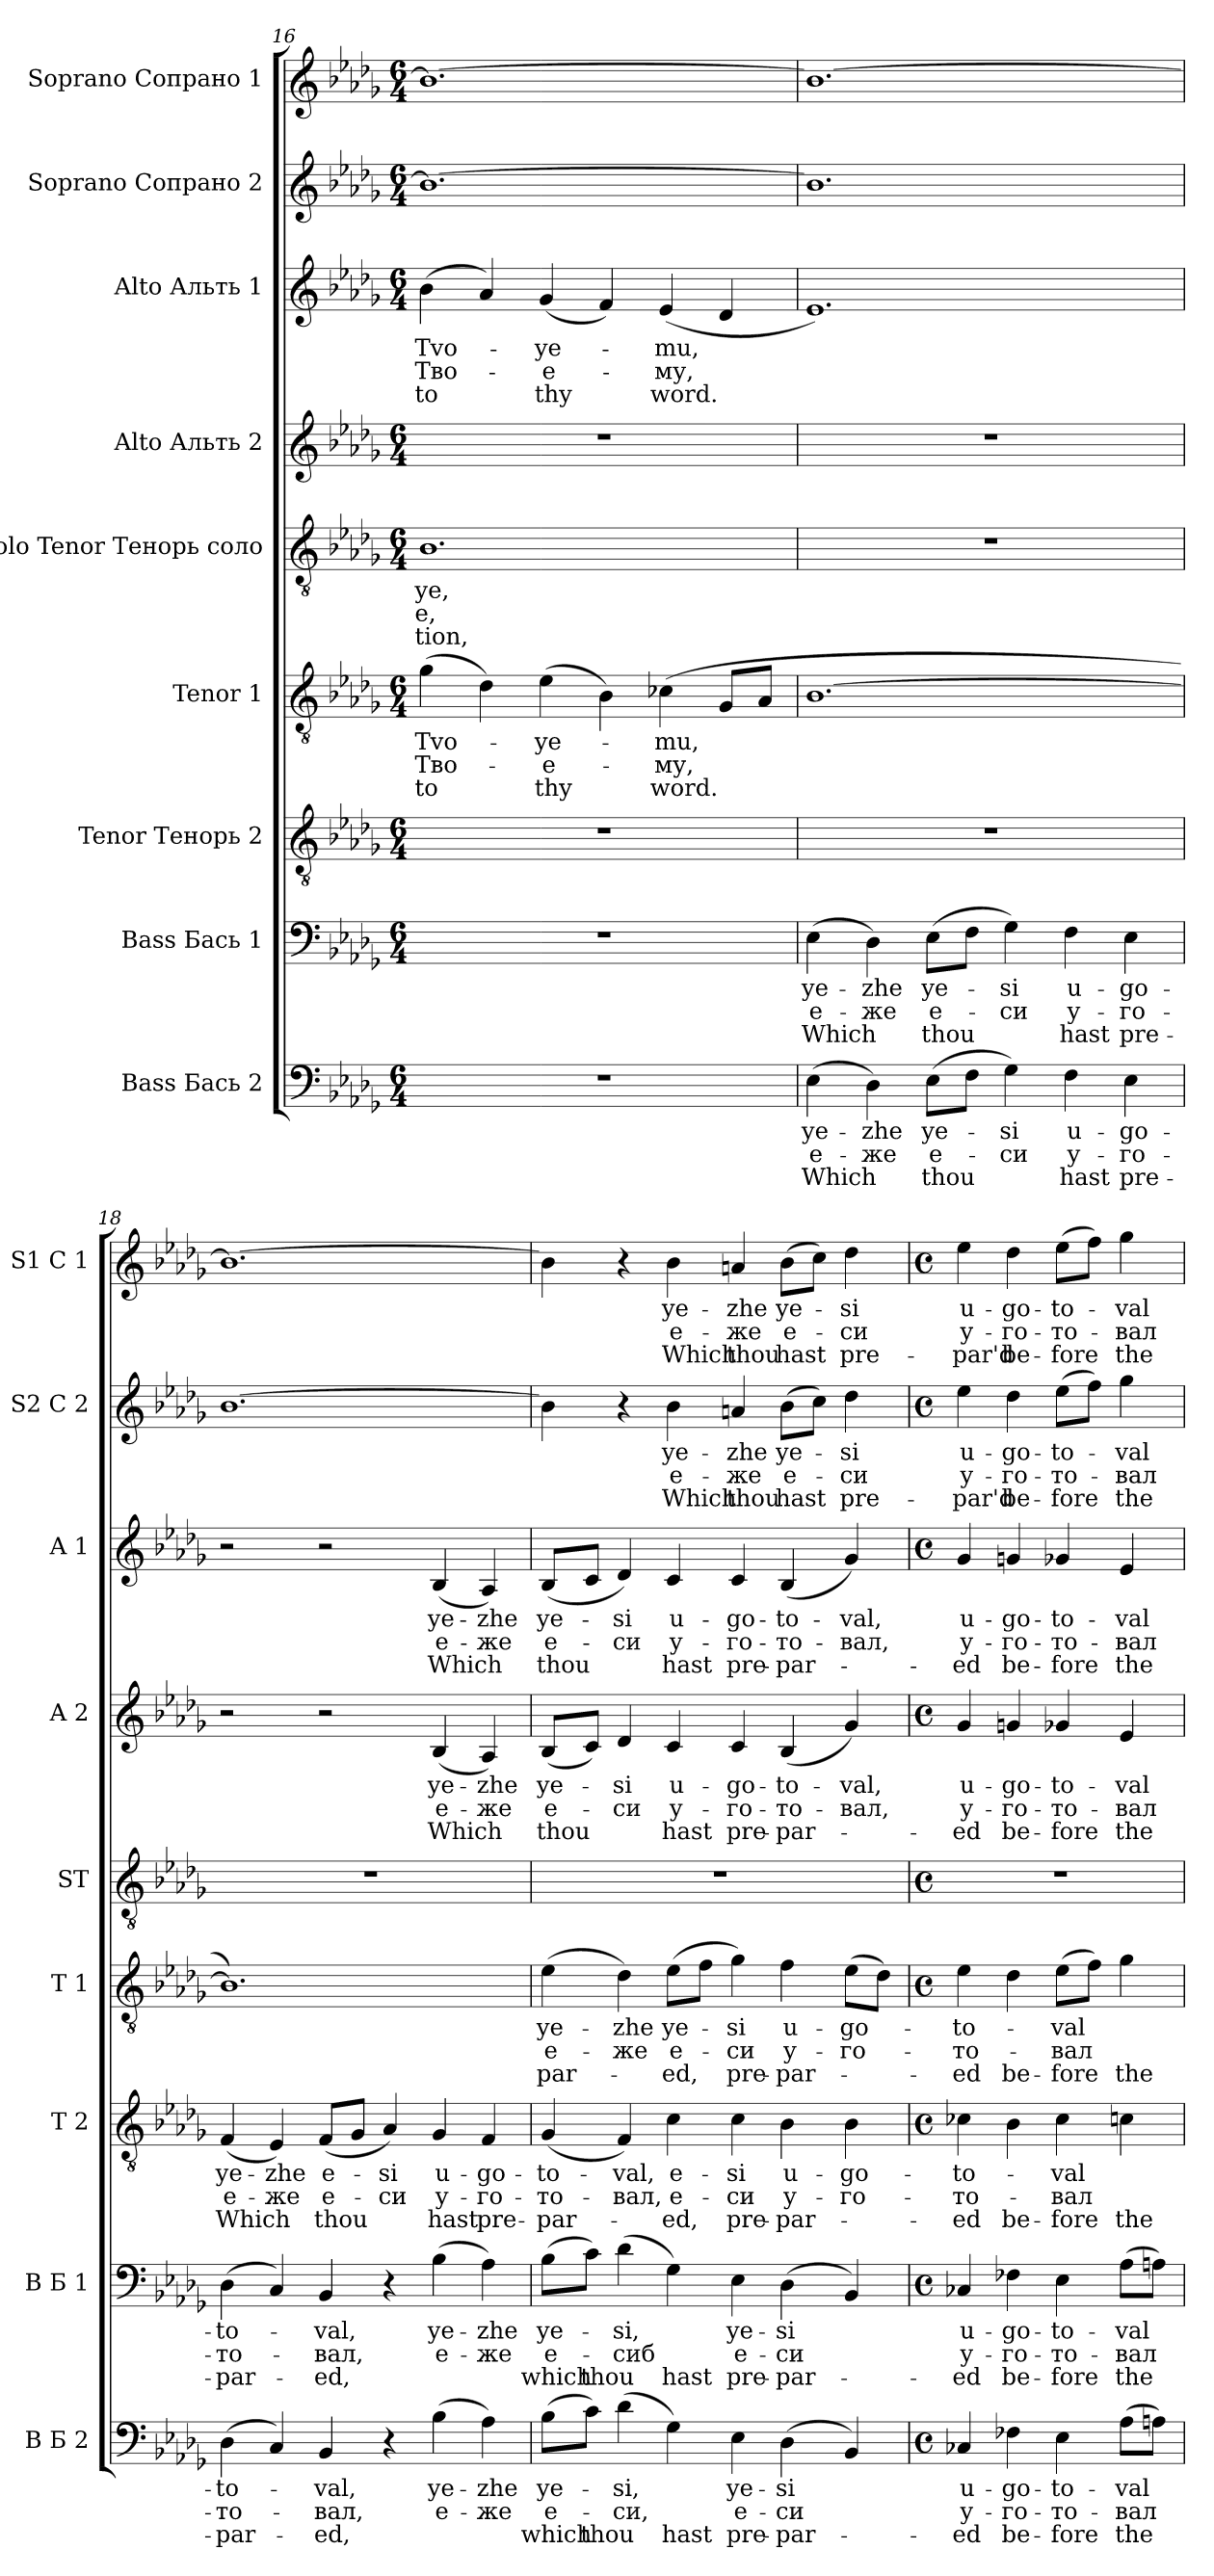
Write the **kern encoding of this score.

**kern	**text	**text	**text	**kern	**text	**text	**text	**kern	**text	**text	**text	**kern	**text	**text	**text	**kern	**text	**text	**text	**kern	**text	**text	**text	**kern	**text	**text	**text	**kern	**text	**text	**text	**kern	**text	**text	**text
*part9	*part9	*part9	*part9	*part8	*part8	*part8	*part8	*part7	*part7	*part7	*part7	*part6	*part6	*part6	*part6	*part5	*part5	*part5	*part5	*part4	*part4	*part4	*part4	*part3	*part3	*part3	*part3	*part2	*part2	*part2	*part2	*part1	*part1	*part1	*part1
*staff9	*staff9	*staff9	*staff9	*staff8	*staff8	*staff8	*staff8	*staff7	*staff7	*staff7	*staff7	*staff6	*staff6	*staff6	*staff6	*staff5	*staff5	*staff5	*staff5	*staff4	*staff4	*staff4	*staff4	*staff3	*staff3	*staff3	*staff3	*staff2	*staff2	*staff2	*staff2	*staff1	*staff1	*staff1	*staff1
*I"Bass Бась 2	*	*	*	*I"Bass Бась 1	*	*	*	*I"Tenor Тенорь 2	*	*	*	*I"Tenor 1	*	*	*	*I"Solo Tenor Тенорь соло	*	*	*	*I"Alto Альть 2	*	*	*	*I"Alto Альть 1	*	*	*	*I"Soprano Сопрано 2	*	*	*	*I"Soprano Сопрано 1	*	*	*
*I'B Б 2	*	*	*	*I'B Б 1	*	*	*	*I'T 2	*	*	*	*I'T 1	*	*	*	*I'ST	*	*	*	*I'A 2	*	*	*	*I'A 1	*	*	*	*I'S2 С 2	*	*	*	*I'S1 С 1	*	*	*
*clefF4	*	*	*	*clefF4	*	*	*	*clefGv2	*	*	*	*clefGv2	*	*	*	*clefGv2	*	*	*	*clefG2	*	*	*	*clefG2	*	*	*	*clefG2	*	*	*	*clefG2	*	*	*
*k[b-e-a-d-g-]	*	*	*	*k[b-e-a-d-g-]	*	*	*	*k[b-e-a-d-g-]	*	*	*	*k[b-e-a-d-g-]	*	*	*	*k[b-e-a-d-g-]	*	*	*	*k[b-e-a-d-g-]	*	*	*	*k[b-e-a-d-g-]	*	*	*	*k[b-e-a-d-g-]	*	*	*	*k[b-e-a-d-g-]	*	*	*
*D-:	*	*	*	*D-:	*	*	*	*D-:	*	*	*	*D-:	*	*	*	*D-:	*	*	*	*D-:	*	*	*	*D-:	*	*	*	*D-:	*	*	*	*D-:	*	*	*
*M6/4	*	*	*	*M6/4	*	*	*	*M6/4	*	*	*	*M6/4	*	*	*	*M6/4	*	*	*	*M6/4	*	*	*	*M6/4	*	*	*	*M6/4	*	*	*	*M6/4	*	*	*
=16	=16	=16	=16	=16	=16	=16	=16	=16	=16	=16	=16	=16	=16	=16	=16	=16	=16	=16	=16	=16	=16	=16	=16	=16	=16	=16	=16	=16	=16	=16	=16	=16	=16	=16	=16
!	!	!	!	!	!	!	!	!	!	!	!	!	!LO:LY:b	!LO:LY:b	!LO:LY:b	!	!LO:LY:b	!LO:LY:b	!LO:LY:b	!	!	!	!	!	!LO:LY:b	!LO:LY:b	!LO:LY:b	!	!	!	!	!	!	!	!
1.r	.	.	.	1.r	.	.	.	1.r	.	.	.	(>4g-\	Tvo-	Тво-	to	1.B-	-ye,	-е,	-tion,	1.r	.	.	.	(>4b-\	Tvo-	Тво-	to	1.b-_	.	.	.	1.b-_	.	.	.
.	.	.	.	.	.	.	.	.	.	.	.	4d-\)	.	.	.	.	.	.	.	.	.	.	.	4a-/)	.	.	.	.	.	.	.	.	.	.	.
!	!	!	!	!	!	!	!	!	!	!	!	!	!LO:LY:b	!LO:LY:b	!LO:LY:b	!	!	!	!	!	!	!	!	!	!LO:LY:b	!LO:LY:b	!LO:LY:b	!	!	!	!	!	!	!	!
.	.	.	.	.	.	.	.	.	.	.	.	(>4e-\	-ye-	-е-	thy	.	.	.	.	.	.	.	.	(<4g-/	-ye-	-е-	thy	.	.	.	.	.	.	.	.
.	.	.	.	.	.	.	.	.	.	.	.	4B-\)	.	.	.	.	.	.	.	.	.	.	.	4f/)	.	.	.	.	.	.	.	.	.	.	.
!	!	!	!	!	!	!	!	!	!	!	!	!	!LO:LY:b	!LO:LY:b	!LO:LY:b	!	!	!	!	!	!	!	!	!	!LO:LY:b	!LO:LY:b	!LO:LY:b	!	!	!	!	!	!	!	!
.	.	.	.	.	.	.	.	.	.	.	.	(>4c-X\	-mu,	-му,	word.	.	.	.	.	.	.	.	.	(>4e-/	-mu,	-му,	word.	.	.	.	.	.	.	.	.
.	.	.	.	.	.	.	.	.	.	.	.	8G-/L	.	.	.	.	.	.	.	.	.	.	.	4d-/	.	.	.	.	.	.	.	.	.	.	.
.	.	.	.	.	.	.	.	.	.	.	.	8A-/J	.	.	.	.	.	.	.	.	.	.	.	.	.	.	.	.	.	.	.	.	.	.	.
!!LO:PB:g=z
=17	=17	=17	=17	=17	=17	=17	=17	=17	=17	=17	=17	=17	=17	=17	=17	=17	=17	=17	=17	=17	=17	=17	=17	=17	=17	=17	=17	=17	=17	=17	=17	=17	=17	=17	=17
!	!LO:LY:b	!LO:LY:b	!LO:LY:b	!	!LO:LY:b	!LO:LY:b	!LO:LY:b	!	!	!	!	!	!	!	!	!	!	!	!	!	!	!	!	!	!	!	!	!	!	!	!	!	!	!	!
(>4E-\	ye-	е-	Which	(>4E-\	ye-	е-	Which	1.r	.	.	.	[1.B-	.	.	.	1.r	.	.	.	1.r	.	.	.	1.e-)	.	.	.	1.b-]	.	.	.	1.b-_	.	.	.
!	!LO:LY:b	!LO:LY:b	!	!	!LO:LY:b	!LO:LY:b	!	!	!	!	!	!	!	!	!	!	!	!	!	!	!	!	!	!	!	!	!	!	!	!	!	!	!	!	!
4D-\)	-zhe	-же	.	4D-\)	-zhe	-же	.	.	.	.	.	.	.	.	.	.	.	.	.	.	.	.	.	.	.	.	.	.	.	.	.	.	.	.	.
!	!LO:LY:b	!LO:LY:b	!LO:LY:b	!	!LO:LY:b	!LO:LY:b	!LO:LY:b	!	!	!	!	!	!	!	!	!	!	!	!	!	!	!	!	!	!	!	!	!	!	!	!	!	!	!	!
(>8E-\L	ye-	е-	thou	(>8E-\L	ye-	е-	thou	.	.	.	.	.	.	.	.	.	.	.	.	.	.	.	.	.	.	.	.	.	.	.	.	.	.	.	.
8F\J	.	.	.	8F\J	.	.	.	.	.	.	.	.	.	.	.	.	.	.	.	.	.	.	.	.	.	.	.	.	.	.	.	.	.	.	.
!	!LO:LY:b	!LO:LY:b	!	!	!LO:LY:b	!LO:LY:b	!	!	!	!	!	!	!	!	!	!	!	!	!	!	!	!	!	!	!	!	!	!	!	!	!	!	!	!	!
4G-\)	-si	-си	.	4G-\)	-si	-си	.	.	.	.	.	.	.	.	.	.	.	.	.	.	.	.	.	.	.	.	.	.	.	.	.	.	.	.	.
!	!LO:LY:b	!LO:LY:b	!LO:LY:b	!	!LO:LY:b	!LO:LY:b	!LO:LY:b	!	!	!	!	!	!	!	!	!	!	!	!	!	!	!	!	!	!	!	!	!	!	!	!	!	!	!	!
4F\	u-	у-	hast	4F\	u-	у-	hast	.	.	.	.	.	.	.	.	.	.	.	.	.	.	.	.	.	.	.	.	.	.	.	.	.	.	.	.
!	!LO:LY:b	!LO:LY:b	!LO:LY:b	!	!LO:LY:b	!LO:LY:b	!LO:LY:b	!	!	!	!	!	!	!	!	!	!	!	!	!	!	!	!	!	!	!	!	!	!	!	!	!	!	!	!
4E-\	-go-	-го-	pre-	4E-\	-go-	-го-	pre-	.	.	.	.	.	.	.	.	.	.	.	.	.	.	.	.	.	.	.	.	.	.	.	.	.	.	.	.
=18	=18	=18	=18	=18	=18	=18	=18	=18	=18	=18	=18	=18	=18	=18	=18	=18	=18	=18	=18	=18	=18	=18	=18	=18	=18	=18	=18	=18	=18	=18	=18	=18	=18	=18	=18
!	!LO:LY:b	!LO:LY:b	!LO:LY:b	!	!LO:LY:b	!LO:LY:b	!LO:LY:b	!	!LO:LY:b	!LO:LY:b	!LO:LY:b	!	!	!	!	!	!	!	!	!	!	!	!	!	!	!	!	!	!	!	!	!	!	!	!
(>4D-\	-to-	-то-	-par-	(>4D-\	-to-	-то-	-par-	(<4F/	ye-	е-	Which	1.B-])	.	.	.	1.r	.	.	.	2r	.	.	.	2r	.	.	.	[1.b-	.	.	.	1.b-_	.	.	.
!	!	!	!	!	!	!	!	!	!LO:LY:b	!LO:LY:b	!	!	!	!	!	!	!	!	!	!	!	!	!	!	!	!	!	!	!	!	!	!	!	!	!
4C/)	.	.	.	4C/)	.	.	.	4E-/)	-zhe	-же	.	.	.	.	.	.	.	.	.	.	.	.	.	.	.	.	.	.	.	.	.	.	.	.	.
!	!LO:LY:b	!LO:LY:b	!LO:LY:b	!	!LO:LY:b	!LO:LY:b	!LO:LY:b	!	!LO:LY:b	!LO:LY:b	!LO:LY:b	!	!	!	!	!	!	!	!	!	!	!	!	!	!	!	!	!	!	!	!	!	!	!	!
4BB-/	-val,	-вал,	-ed,	4BB-/	-val,	-вал,	-ed,	(<8F/L	e-	е-	thou	.	.	.	.	.	.	.	.	2r	.	.	.	2r	.	.	.	.	.	.	.	.	.	.	.
.	.	.	.	.	.	.	.	8G-/J	.	.	.	.	.	.	.	.	.	.	.	.	.	.	.	.	.	.	.	.	.	.	.	.	.	.	.
!	!	!	!	!	!	!	!	!	!LO:LY:b	!LO:LY:b	!	!	!	!	!	!	!	!	!	!	!	!	!	!	!	!	!	!	!	!	!	!	!	!	!
4r	.	.	.	4r	.	.	.	4A-/)	-si	-си	.	.	.	.	.	.	.	.	.	.	.	.	.	.	.	.	.	.	.	.	.	.	.	.	.
!	!LO:LY:b	!LO:LY:b	!	!	!LO:LY:b	!LO:LY:b	!	!	!LO:LY:b	!LO:LY:b	!LO:LY:b	!	!	!	!	!	!	!	!	!	!LO:LY:b	!LO:LY:b	!LO:LY:b	!	!LO:LY:b	!LO:LY:b	!LO:LY:b	!	!	!	!	!	!	!	!
(<4B-\	ye-	е-	.	(<4B-\	ye-	е-	.	4G-/	u-	у-	hast	.	.	.	.	.	.	.	.	(>4B-/	ye-	е-	Which	(<4B-/	ye-	е-	Which	.	.	.	.	.	.	.	.
!	!LO:LY:b	!LO:LY:b	!	!	!LO:LY:b	!LO:LY:b	!	!	!LO:LY:b	!LO:LY:b	!LO:LY:b	!	!	!	!	!	!	!	!	!	!LO:LY:b	!LO:LY:b	!	!	!LO:LY:b	!LO:LY:b	!	!	!	!	!	!	!	!	!
4A-\)	-zhe	-же	.	4A-\)	-zhe	-же	.	4F/	-go-	-го-	pre-	.	.	.	.	.	.	.	.	4A-/)	-zhe	-же	.	4A-/)	-zhe	-же	.	.	.	.	.	.	.	.	.
!!LO:PB:g=z
=19	=19	=19	=19	=19	=19	=19	=19	=19	=19	=19	=19	=19	=19	=19	=19	=19	=19	=19	=19	=19	=19	=19	=19	=19	=19	=19	=19	=19	=19	=19	=19	=19	=19	=19	=19
!	!LO:LY:b	!LO:LY:b	!LO:LY:b	!	!LO:LY:b	!LO:LY:b	!LO:LY:b	!	!LO:LY:b	!LO:LY:b	!LO:LY:b	!	!LO:LY:b	!LO:LY:b	!LO:LY:b	!	!	!	!	!	!LO:LY:b	!LO:LY:b	!LO:LY:b	!	!LO:LY:b	!LO:LY:b	!LO:LY:b	!	!	!	!	!	!	!	!
(>8B-\L	ye-	е-	which	(>8B-\L	ye-	е-	which	(<4G-/	-to-	-то-	-par-	(>4e-\	ye-	е-	par-	1.r	.	.	.	(>8B-/L	ye-	е-	thou	(<8B-/L	ye-	е-	thou	4b-\]	.	.	.	4b-\]	.	.	.
!	!	!	!LO:LY:b	!	!	!	!LO:LY:b	!	!	!	!	!	!	!	!	!	!	!	!	!	!	!	!	!	!	!	!	!	!	!	!	!	!	!	!
8c\J)	.	.	thou	8c\J)	.	.	thou	.	.	.	.	.	.	.	.	.	.	.	.	8c/J)	.	.	.	8c/J	.	.	.	.	.	.	.	.	.	.	.
!	!LO:LY:b	!LO:LY:b	!	!	!LO:LY:b	!LO:LY:b	!	!	!LO:LY:b	!LO:LY:b	!	!	!LO:LY:b	!LO:LY:b	!	!	!	!	!	!	!LO:LY:b	!LO:LY:b	!	!	!LO:LY:b	!LO:LY:b	!	!	!	!	!	!	!	!	!
(>4d-\	-si,	-си,	.	(>4d-\	-si,	-сиб	.	4F/)	-val,	-вал,	.	4d-\)	-zhe	-же	.	.	.	.	.	4d-/	-si	-си	.	4d-/)	-si	-си	.	4r	.	.	.	4r	.	.	.
!	!	!	!LO:LY:b	!	!	!	!LO:LY:b	!	!LO:LY:b	!LO:LY:b	!LO:LY:b	!	!LO:LY:b	!LO:LY:b	!LO:LY:b	!	!	!	!	!	!LO:LY:b	!LO:LY:b	!LO:LY:b	!	!LO:LY:b	!LO:LY:b	!LO:LY:b	!	!LO:LY:b	!LO:LY:b	!LO:LY:b	!	!LO:LY:b	!LO:LY:b	!LO:LY:b
4G-\)	.	.	hast	4G-\)	.	.	hast	4c\	e-	е-	-ed,	(>8e-\L	ye-	е-	-ed,	.	.	.	.	4c/	u-	у-	hast	4c/	u-	у-	hast	4b-\	ye-	е-	Which	4b-\	ye-	е-	Which
.	.	.	.	.	.	.	.	.	.	.	.	8f\J	.	.	.	.	.	.	.	.	.	.	.	.	.	.	.	.	.	.	.	.	.	.	.
!	!LO:LY:b	!LO:LY:b	!LO:LY:b	!	!LO:LY:b	!LO:LY:b	!LO:LY:b	!	!LO:LY:b	!LO:LY:b	!LO:LY:b	!	!LO:LY:b	!LO:LY:b	!LO:LY:b	!	!	!	!	!	!LO:LY:b	!LO:LY:b	!LO:LY:b	!	!LO:LY:b	!LO:LY:b	!LO:LY:b	!	!LO:LY:b	!LO:LY:b	!LO:LY:b	!	!LO:LY:b	!LO:LY:b	!LO:LY:b
4E-\	ye-	е-	pre-	4E-\	ye-	е-	pre-	4c\	-si	-си	pre-	4g-\)	-si	-си	pre-	.	.	.	.	4c/	-go-	-го-	pre-	4c/	-go-	-го-	pre-	4an/	-zhe	-же	thou	4an/	-zhe	-же	thou
!	!LO:LY:b	!LO:LY:b	!LO:LY:b	!	!LO:LY:b	!LO:LY:b	!LO:LY:b	!	!LO:LY:b	!LO:LY:b	!LO:LY:b	!	!LO:LY:b	!LO:LY:b	!LO:LY:b	!	!	!	!	!	!LO:LY:b	!LO:LY:b	!LO:LY:b	!	!LO:LY:b	!LO:LY:b	!LO:LY:b	!	!LO:LY:b	!LO:LY:b	!LO:LY:b	!	!LO:LY:b	!LO:LY:b	!LO:LY:b
(>4D-\	-si	-си	-par-	(>4D-\	-si	-си	-par-	4B-\	u-	у-	-par-	4f\	u-	у-	-par-	.	.	.	.	(>4B-/	-to-	-то-	-par-	(<4B-/	-to-	-то-	-par-	(>8b-\L	ye-	е-	hast	(>8b-\L	ye-	е-	hast
.	.	.	.	.	.	.	.	.	.	.	.	.	.	.	.	.	.	.	.	.	.	.	.	.	.	.	.	8cc\J)	.	.	.	8cc\J)	.	.	.
!	!	!	!	!	!	!	!	!	!LO:LY:b	!LO:LY:b	!	!	!LO:LY:b	!LO:LY:b	!	!	!	!	!	!	!LO:LY:b	!LO:LY:b	!	!	!LO:LY:b	!LO:LY:b	!	!	!LO:LY:b	!LO:LY:b	!LO:LY:b	!	!LO:LY:b	!LO:LY:b	!LO:LY:b
4BB-/)	.	.	.	4BB-/)	.	.	.	4B-\	-go-	-го-	.	(>8e-\L	-go-	-го-	.	.	.	.	.	4g-/)	-val,	-вал,	.	4g-/)	-val,	-вал,	.	4dd-\	-si	-си	pre-	4dd-\	-si	-си	pre-
.	.	.	.	.	.	.	.	.	.	.	.	8d-\J)	.	.	.	.	.	.	.	.	.	.	.	.	.	.	.	.	.	.	.	.	.	.	.
!!LO:PB:g=z
=20	=20	=20	=20	=20	=20	=20	=20	=20	=20	=20	=20	=20	=20	=20	=20	=20	=20	=20	=20	=20	=20	=20	=20	=20	=20	=20	=20	=20	=20	=20	=20	=20	=20	=20	=20
*M4/4	*	*	*	*M4/4	*	*	*	*M4/4	*	*	*	*M4/4	*	*	*	*M4/4	*	*	*	*M4/4	*	*	*	*M4/4	*	*	*	*M4/4	*	*	*	*M4/4	*	*	*
*met(c)	*	*	*	*met(c)	*	*	*	*met(c)	*	*	*	*met(c)	*	*	*	*met(c)	*	*	*	*met(c)	*	*	*	*met(c)	*	*	*	*met(c)	*	*	*	*met(c)	*	*	*
!	!LO:LY:b	!LO:LY:b	!LO:LY:b	!	!LO:LY:b	!LO:LY:b	!LO:LY:b	!	!LO:LY:b	!LO:LY:b	!LO:LY:b	!	!LO:LY:b	!LO:LY:b	!LO:LY:b	!	!	!	!	!	!LO:LY:b	!LO:LY:b	!LO:LY:b	!	!LO:LY:b	!LO:LY:b	!LO:LY:b	!	!LO:LY:b	!LO:LY:b	!LO:LY:b	!	!LO:LY:b	!LO:LY:b	!LO:LY:b
4C-X/	u-	у-	-ed	4C-X/	u-	у-	-ed	4c-X\	-to-	-то-	-ed	4e-\	-to-	-то-	-ed	1r	.	.	.	4g-/	u-	у-	-ed	4g-/	u-	у-	-ed	4ee-\	u-	у-	-par'd	4ee-\	u-	у-	-par'd
!	!LO:LY:b	!LO:LY:b	!LO:LY:b	!	!LO:LY:b	!LO:LY:b	!LO:LY:b	!	!	!	!LO:LY:b	!	!	!	!LO:LY:b	!	!	!	!	!	!LO:LY:b	!LO:LY:b	!LO:LY:b	!	!LO:LY:b	!LO:LY:b	!LO:LY:b	!	!LO:LY:b	!LO:LY:b	!LO:LY:b	!	!LO:LY:b	!LO:LY:b	!LO:LY:b
4F-X\	-go-	-го-	be-	4F-X\	-go-	-го-	be-	4B-\	.	.	be-	4d-\	.	.	be-	.	.	.	.	4gn/	-go-	-го-	be-	4gn/	-go-	-го-	be-	4dd-\	-go-	-го-	be-	4dd-\	-go-	-го-	be-
!	!LO:LY:b	!LO:LY:b	!LO:LY:b	!	!LO:LY:b	!LO:LY:b	!LO:LY:b	!	!LO:LY:b	!LO:LY:b	!LO:LY:b	!	!LO:LY:b	!LO:LY:b	!LO:LY:b	!	!	!	!	!	!LO:LY:b	!LO:LY:b	!LO:LY:b	!	!LO:LY:b	!LO:LY:b	!LO:LY:b	!	!LO:LY:b	!LO:LY:b	!LO:LY:b	!	!LO:LY:b	!LO:LY:b	!LO:LY:b
4E-\	-to-	-то-	-fore	4E-\	-to-	-то-	-fore	4c-\	-val	-вал	-fore	(>8e-\L	-val	-вал	-fore	.	.	.	.	4g-X/	-to-	-то-	-fore	4g-X/	-to-	-то-	-fore	(>8ee-\L	-to-	-то-	-fore	(>8ee-\L	-to-	-то-	-fore
.	.	.	.	.	.	.	.	.	.	.	.	8f\J)	.	.	.	.	.	.	.	.	.	.	.	.	.	.	.	8ff\J)	.	.	.	8ff\J)	.	.	.
!	!LO:LY:b	!LO:LY:b	!LO:LY:b	!	!LO:LY:b	!LO:LY:b	!LO:LY:b	!	!	!	!LO:LY:b	!	!	!	!LO:LY:b	!	!	!	!	!	!LO:LY:b	!LO:LY:b	!LO:LY:b	!	!LO:LY:b	!LO:LY:b	!LO:LY:b	!	!LO:LY:b	!LO:LY:b	!LO:LY:b	!	!LO:LY:b	!LO:LY:b	!LO:LY:b
(>8A-\L	-val	-вал	the	(>8A-\L	-val	-вал	the	4cn\	.	.	the	4g-\	.	.	the	.	.	.	.	4e-/	-val	-вал	the	4e-/	-val	-вал	the	4gg-\	-val	-вал	the	4gg-\	-val	-вал	the
8An\J)	.	.	.	8An\J)	.	.	.	.	.	.	.	.	.	.	.	.	.	.	.	.	.	.	.	.	.	.	.	.	.	.	.	.	.	.	.
=	=	=	=	=	=	=	=	=	=	=	=	=	=	=	=	=	=	=	=	=	=	=	=	=	=	=	=	=	=	=	=	=	=	=	=
*-	*-	*-	*-	*-	*-	*-	*-	*-	*-	*-	*-	*-	*-	*-	*-	*-	*-	*-	*-	*-	*-	*-	*-	*-	*-	*-	*-	*-	*-	*-	*-	*-	*-	*-	*-
